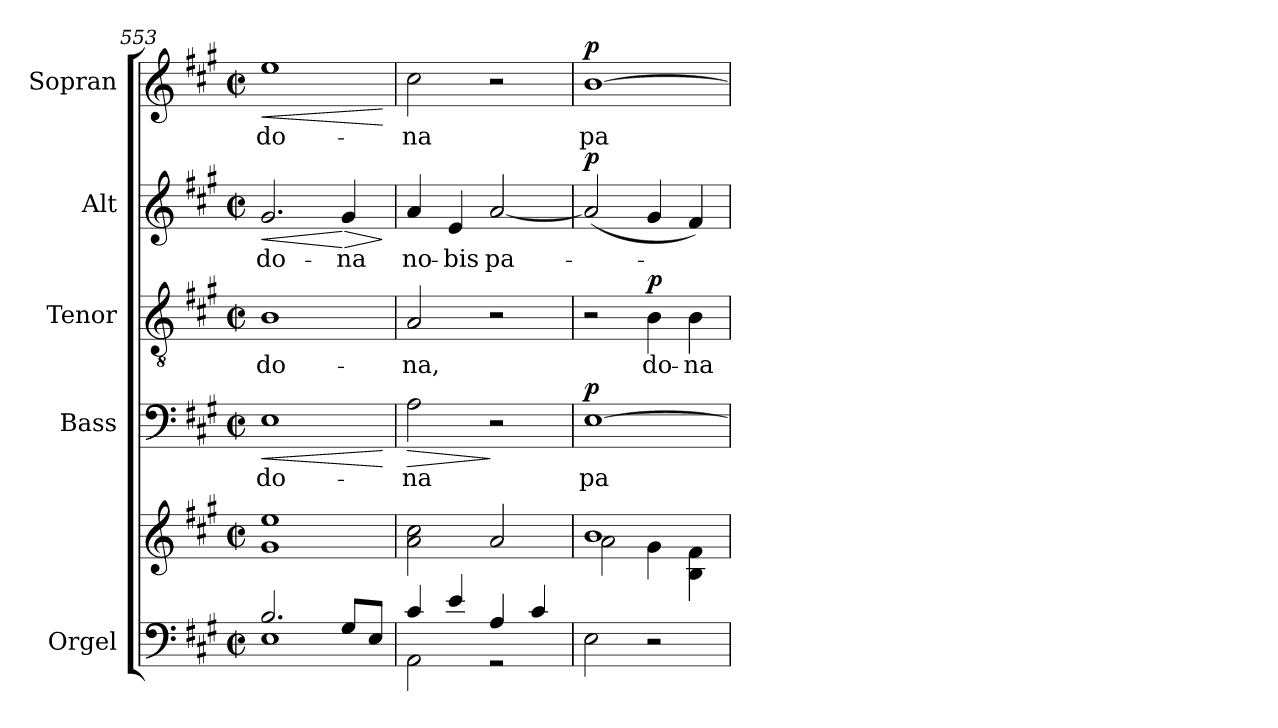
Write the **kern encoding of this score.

**kern	**kern	**kern	**text	**dynam	**kern	**text	**dynam	**kern	**text	**dynam	**kern	**text	**dynam
*part5	*part5	*part4	*part4	*part4	*part3	*part3	*part3	*part2	*part2	*part2	*part1	*part1	*part1
*staff6	*staff5	*staff4	*staff4	*staff4	*staff3	*staff3	*staff3	*staff2	*staff2	*staff2	*staff1	*staff1	*staff1
*I"Orgel	*	*I"Bass	*	*	*I"Tenor	*	*	*I"Alt	*	*	*I"Sopran	*	*
*I'Org.	*	*I'B.	*	*	*I'T.	*	*	*I'A.	*	*	*I'S.	*	*
*clefF4	*clefG2	*clefF4	*	*	*clefGv2	*	*	*clefG2	*	*	*clefG2	*	*
*k[f#c#g#]	*k[f#c#g#]	*k[f#c#g#]	*	*	*k[f#c#g#]	*	*	*k[f#c#g#]	*	*	*k[f#c#g#]	*	*
*A:	*A:	*A:	*	*	*A:	*	*	*A:	*	*	*A:	*	*
*M2/2	*M2/2	*M2/2	*	*	*M2/2	*	*	*M2/2	*	*	*M2/2	*	*
*met(c|)	*met(c|)	*met(c|)	*	*	*met(c|)	*	*	*met(c|)	*	*	*met(c|)	*	*
=553	=553	=553	=553	=553	=553	=553	=553	=553	=553	=553	=553	=553	=553
*^	*	*	*	*	*	*	*	*	*	*	*	*	*
!	!	!	!	!LO:LY:b	!LO:HP:b	!	!LO:LY:b	!	!	!LO:LY:b	!LO:HP:b	!	!LO:LY:b	!LO:HP:b
!	!	!	!	!	!	!	!	!	!	!	!	!	!	!LO:HP:n=1:b
2.B/	1E	1g# 1ee	1E	do-	<	1B	do-	.	2.g#/	do-	<	1ee	do-	< >
!	!	!	!	!	!	!	!	!	!	!LO:LY:b	!LO:HP:n=1:b	!	!	!
8G#/L	.	.	.	.	.	.	.	.	4g#/	-na	[ >	.	.	.
8E/J	.	.	.	.	.	.	.	.	.	.	.	.	.	.
*v	*v	*	*	*	*	*	*	*	*	*	*	*	*	*
.	.	.	.	[	.	.	.	.	.	]	.	.	[
=554	=554	=554	=554	=554	=554	=554	=554	=554	=554	=554	=554	=554	=554
*^	*	*	*	*	*	*	*	*	*	*	*	*	*
!	!	!	!	!LO:LY:b	!LO:HP:b	!	!LO:LY:b	!	!	!LO:LY:b	!	!	!LO:LY:b	!
4c#/	2AA\	2a\ 2cc#\	2A\	-na	>	2A/	-na,	.	4a/	no-	.	2cc#\	-na	.
!	!	!	!	!	!	!	!	!	!	!LO:LY:b	!	!	!	!
4e/	.	.	.	.	.	.	.	.	4e/	-bis	.	.	.	.
!	!	!	!	!	!	!	!	!	!	!LO:LY:b	!	!	!	!
4A/	2r	2a/	2r	.	]	2r	.	.	[2a/	pa-	.	2r	.	]
4c#/	.	.	.	.	.	.	.	.	.	.	.	.	.	.
*v	*v	*	*	*	*	*	*	*	*	*	*	*	*	*
=555	=555	=555	=555	=555	=555	=555	=555	=555	=555	=555	=555	=555	=555
*	*^	*	*	*	*	*	*	*	*	*	*	*	*
!	!	!	!	!LO:LY:b	!LO:DY:a	!	!	!	!	!	!LO:DY:a	!	!LO:LY:b	!LO:DY:a
2E\	1b	2a\	[1E	pa-	p	2r	.	.	(<2a/]	.	p	[1b	pa-	p
!	!	!	!	!	!	!	!LO:LY:b	!LO:DY:a	!	!	!	!	!	!
2r	.	4g#\	.	.	.	4B\	do-	p	4g#/	.	.	.	.	.
!	!	!	!	!	!	!	!LO:LY:b	!	!	!	!	!	!	!
.	.	4B\ 4f#\	.	.	.	4B\	-na	.	4f#/)	.	.	.	.	.
*	*v	*v	*	*	*	*	*	*	*	*	*	*	*	*
=	=	=	=	=	=	=	=	=	=	=	=	=	=
*-	*-	*-	*-	*-	*-	*-	*-	*-	*-	*-	*-	*-	*-
